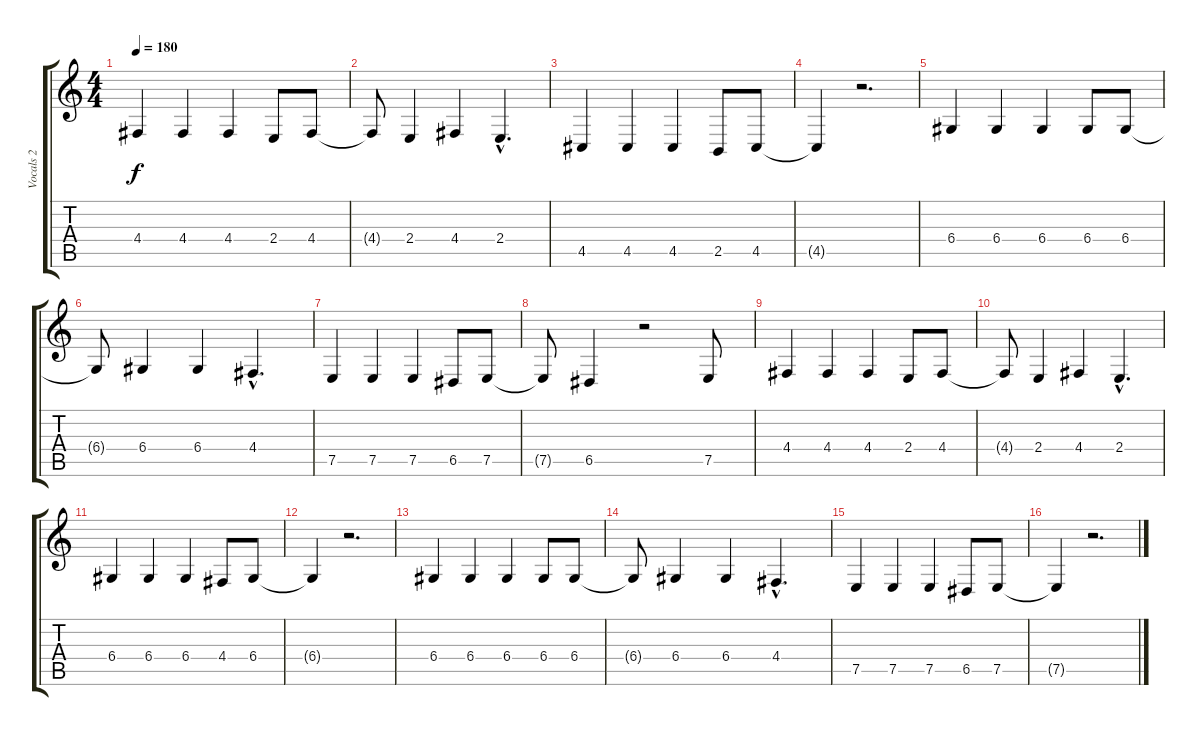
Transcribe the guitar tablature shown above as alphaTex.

\track ("Vocals 2" "Vocals 2") {instrument synthvoice}
\staff {score tabs}
\tuning (E4 B3 G3 D3 A2 E2) {hide}
\ts (4 4)
\tempo 180
\clef g2
\ks c
4.4.4{dy f} 4.4.4 4.4.4 2.4.8 4.4.8 |
4.4{t}.8 2.4.4 4.4.4 2.4{hac}.4{d} |
4.5.4 4.5.4 4.5.4 2.5.8 4.5.8 |
4.5{t}.4 r.2{d} |
6.4.4 6.4.4 6.4.4 6.4.8 6.4.8 |
6.4{t}.8 6.4.4 6.4.4 4.4{hac}.4{d} |
7.5.4 7.5.4 7.5.4 6.5.8 7.5.8 |
7.5{t}.8 6.5.4 r.2 7.5.8 |
4.4.4 4.4.4 4.4.4 2.4.8 4.4.8 |
4.4{t}.8 2.4.4 4.4.4 2.4{hac}.4{d} |
6.4.4 6.4.4 6.4.4 4.4.8 6.4.8 |
6.4{t}.4 r.2{d} |
6.4.4 6.4.4 6.4.4 6.4.8 6.4.8 |
6.4{t}.8 6.4.4 6.4.4 4.4{hac}.4{d} |
7.5.4 7.5.4 7.5.4 6.5.8 7.5.8 |
7.5{t}.4 r.2{d}
